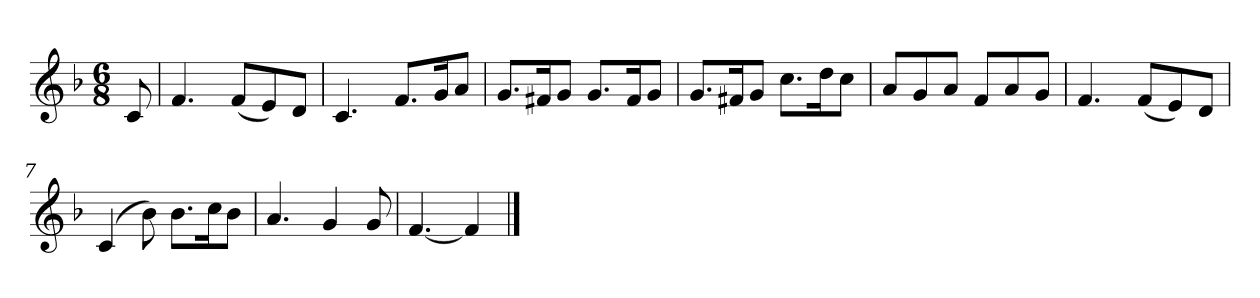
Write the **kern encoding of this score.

**kern
*part1
*staff1
*k[b-]
*M6/8
*MM120
=
8c
=1
4.f
(8fL
8e)
8dJ
=2
4.c
8.fL
16gK
8aJ
=3
8.gL
16f#XK
8gJ
8.gL
16f#K
8gJ
=4
8.gL
16f#XK
8gJ
8.ccL
16ddK
8ccJ
=5
8aL
8g
8aJ
8fL
8a
8gJ
=6
4.f
(8fL
8e)
8dJ
=7
(4c
8b-)
8.b-L
16ccK
8b-J
=8
4.a
4g
8g
=9
[4.f
4f]
==
*-
